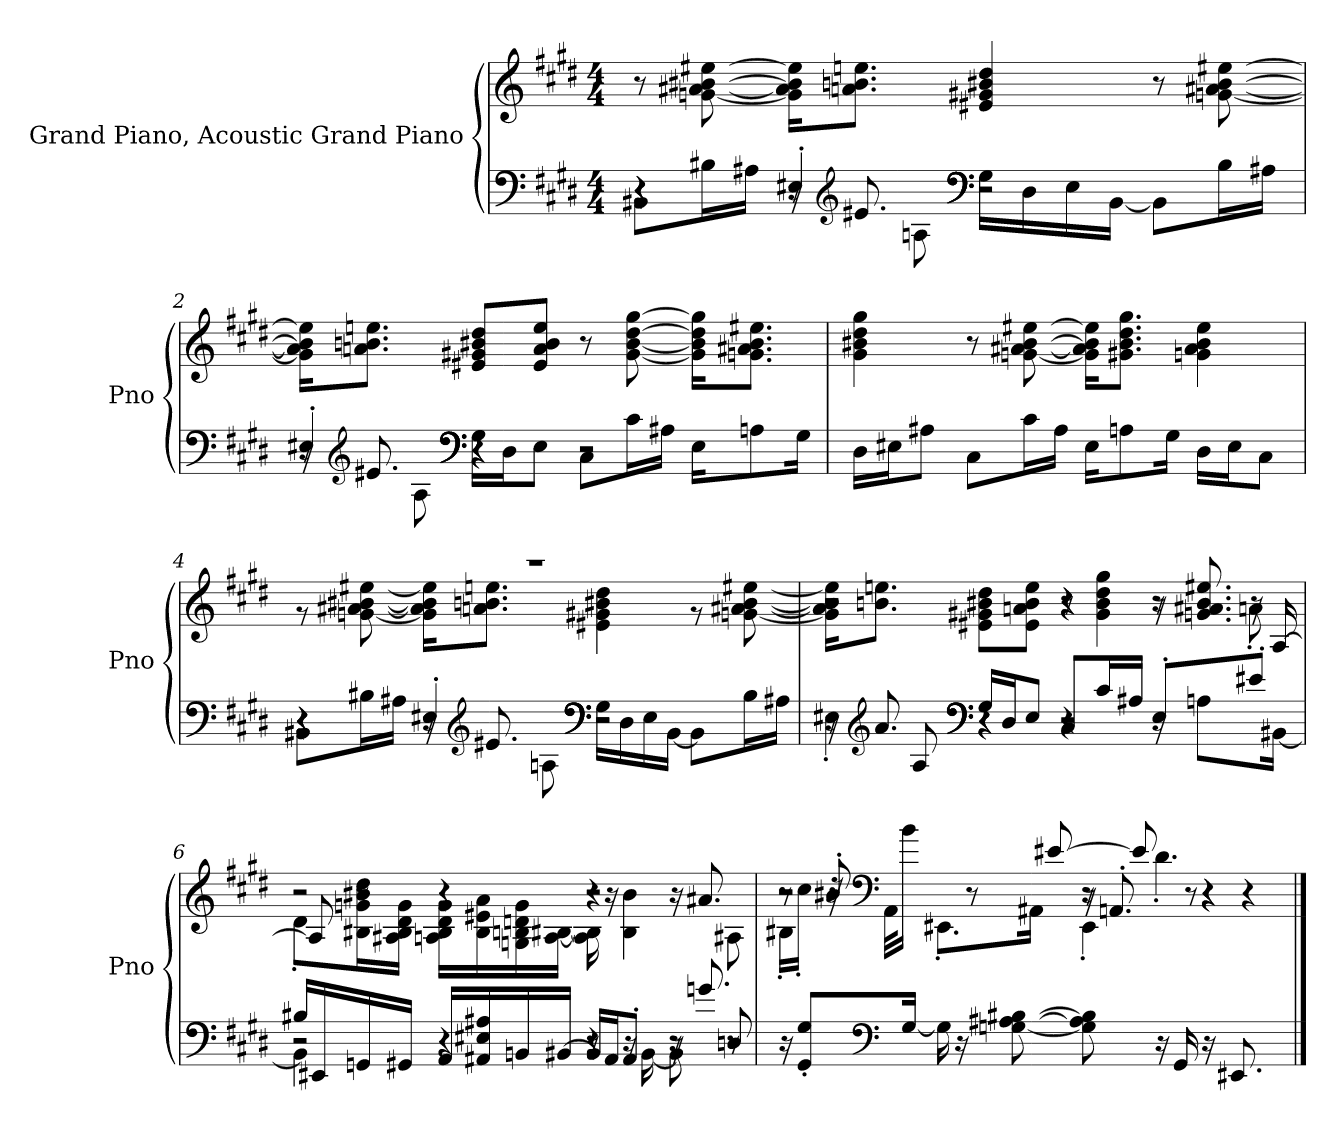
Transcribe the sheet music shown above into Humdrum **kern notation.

**kern	**kern
*part1	*part1
*staff2	*staff1
*I"Grand Piano, Acoustic Grand Piano	*
*I'Pno	*
*clefF4	*clefG2
*k[f#c#g#d#]	*k[f#c#g#d#]
*M4/4	*M4/4
*MM120	*MM120
=1	=1
*^	*
*	*^	*
4r	8BB#Xi\L	4r	8r
.	16B#Xi\L	.	[8gni\ [8a#Xi\ [8b#Xi\ [8ee#Xi\
.	16A#Xi\JJ	.	.
16r	8r	4E#X'i/	16g\] 16a#\] 16b#\] 16ee#\]KL
*clefG2	*	*	*
8.e#Xi/	.	.	8.ani\ 8.bni\ 8.eeni\J
.	8Ani\	.	.
*clefF4	*	*	*
2r	16G#i\LL	2r	4e#Xi/ 4g#Xi/ 4b#Xi/ 4dd#i/
.	16D#i\	.	.
.	16E#i\	.	.
.	[16BB#i\JJ	.	.
.	8BB#\L]	.	8r
.	16B#i\L	.	[8gni\ [8a#Xi\ [8b#i\ [8ee#Xi\
.	16A#Xi\JJ	.	.
!!LO:LB:g=z
=2	=2	=2	=2
16r	8r	4E#X'i/	16g\] 16a#\] 16b#\] 16ee#\]KL
*clefG2	*	*	*
8.e#Xi/	.	.	8.ani\ 8.bni\ 8.eeni\J
.	8Ai\	.	.
*clefF4	*	*	*
4r	16G#i\LL	4r	8e#Xi/ 8g#Xi/ 8b#Xi/ 8dd#i/L
.	16D#i\J	.	.
.	8E#i\J	.	8e#i/ 8ai/ 8b#i/ 8eei/J
2r	8C#i\L	2r	8r
.	16c#i\L	.	[8g#i\ [8b#i\ [8dd#i\ [8gg#i\
.	16A#Xi\JJ	.	.
.	16E#i\KL	.	16g#\] 16b#\] 16dd#\] 16gg#\]KL
.	8Ani\	.	8.gni\ 8.a#Xi\ 8.b#i\ 8.ee#Xi\J
.	16G#i\Jk	.	.
*v	*v	*v	*
=3	=3
16D#i\LL	4g#i\ 4b#Xi\ 4dd#i\ 4gg#i\
16E#Xi\J	.
8A#Xi\J	.
8C#i\L	8r
16c#i\L	[8gni\ [8a#Xi\ [8b#i\ [8ee#Xi\
16A#i\JJ	.
16E#i\KL	16g\] 16a#\] 16b#\] 16ee#\]KL
8Ani\	8.g#Xi\ 8.b#i\ 8.dd#i\ 8.gg#i\J
16G#i\Jk	.
16D#i\LL	4gni\ 4a#i\ 4b#i\ 4ee#i\
16E#i\J	.
8C#i\J	.
!!LO:LB:g=z
=4	=4
*^	*^
*	*^	*	*
4r	8BB#Xi\L	4r	1r	8r
.	16B#Xi\L	.	.	[8gni\ [8a#Xi\ [8b#Xi\ [8ee#Xi\
.	16A#Xi\JJ	.	.	.
16r	8r	4E#X'i/	.	16g\] 16a#\] 16b#\] 16ee#\]KL
*clefG2	*	*	*	*
8.e#Xi/	.	.	.	8.ani\ 8.bni\ 8.eeni\J
.	8Ani\	.	.	.
*clefF4	*	*	*	*
2r	16G#i\LL	2r	.	4e#Xi\ 4g#Xi\ 4b#Xi\ 4dd#i\
.	16D#i\	.	.	.
.	16E#i\	.	.	.
.	[16BB#i\JJ	.	.	.
.	8BB#\L]	.	.	8r
.	16B#i\L	.	.	[8gni\ [8a#Xi\ [8b#i\ [8ee#Xi\
.	16A#Xi\JJ	.	.	.
!!LO:LB:g=z
=5	=5	=5	=5	=5
*	*	*	*	*^
16r	4E#X'i\	8r	2r	16g\] 16a#\] 16b#\] 16ee#\]KL	2r
*clefG2	*	*	*	*	*
8.ai/	.	.	.	8.bni\ 8.eeni\J	.
.	.	8Ai/	.	.	.
*clefF4	*	*	*	*	*
4r	4r	16G#i/LL	.	8e#Xi\ 8g#Xi\ 8b#Xi\ 8dd#i\L	.
.	.	16D#i/J	.	.	.
.	.	8E#i/J	.	8e#i\ 8ani\ 8b#i\ 8eei\J	.
2r	4r	8C#i/L	4r	8r	4r
.	.	16c#i/L	.	4g#i\ 4b#i\ 4dd#i\ 4gg#i\	.
.	.	16A#Xi/JJ	.	.	.
.	16r	8E#'j/L	16r	.	8r
.	8Ani\L	.	8.gni/ 8.a#Xj/ 8.b#j/ 8.ee#Xi/	.	.
.	.	8e#X'j/J	.	8an'j\	16r
.	[16BB#Xj\Jk	.	.	.	[16Aj/
!!LO:LB:g=z	!!	!!
=6	=6	=6	=6	=6	=6
2r	4BB#\]	16B#Xj/LL	2r	8d#'j\L	8A/]
.	.	16EE#Xj/	.	.	.
.	.	16GGnj/	.	16B#Xj\ 16gnZ\ 16b#XZ\ 16dd#Z\L	8r
.	.	16GG#XZ/JJ	.	16A#XZ\ 16B#Z\ 16d#Z\ 16gZ\JJ	.
.	4r	16AAZ/LL	.	16AnZ\ 16B#Z\ 16d#Z\ 16gj\LL	4r
.	.	16AA#XZ/ 16E#XZ/ 16A#XZ/	.	16B#Z\ 16e#XZ\ 16aj\	.
.	.	16BBnj/	.	16Gnj\ 16Bnj\ 16dnj\ 16gj\	.
.	.	[16BB#XZ/JJ	.	[16AZ\ [16B#XZ\JJ	.
4r	8r	16BB#/LL]	4r	16A\] 16B#\]	2r
.	.	16AA#Z/J	.	16r	.
.	16r	8AA#'Z/J	.	4B#Z\ 4b#Z\	.
.	[16BB#Z\	.	.	.	.
16r	8BB#\]	8r	16r	.	.
8.gnZ/	.	.	8.a#XZ/	.	.
.	8r	8DnZ/	.	8A#XZ\	.
*	*v	*v	*	*	*
!!LO:LB:g=z
=7	=7	=7	=7	=7
*	*	*	*	*^
8ryy	16r	8r	16B#X'i\LL	2r	2r
.	8GG#i/' 8G#i/'L	.	16cc#'i\JJ	.	.
32ryy	.	8b#X'i/	32r	.	.
*clefF4	*	*clefF4	*	*	*
16.ryy	.	.	32AAi\KLL	.	.
.	[16G#i/Jk	.	16b#i\JJ	.	.
2.ryy	16G#\]	16.ryy	8.EE#X'i\L	.	.
.	16r	.	.	.	.
.	.	8r	.	.	.
.	[8Gni\ [8A#Xi\ [8B#Xi\	.	.	.	.
.	.	.	16AA#Xi\Jk	.	.
.	.	[8e#Xi/	.	.	.
.	8G\] 8A#\] 8B#\]	.	8r	16r	4EE#'i\
.	.	.	.	8.AAn'i/	.
.	.	8e#/]	.	.	.
.	16r	.	4.d#'i\	.	.
.	16GG#i/	.	.	.	.
.	.	8r	.	.	.
.	16r	.	.	4r	4r
.	8.EE#Xi/	.	.	.	.
.	.	4r	.	.	.
16.ryy	16.ryy	.	16.ryy	16.ryy	16.ryy
*v	*v	*	*	*	*
*	*v	*v	*v	*v
==	==
*-	*-
